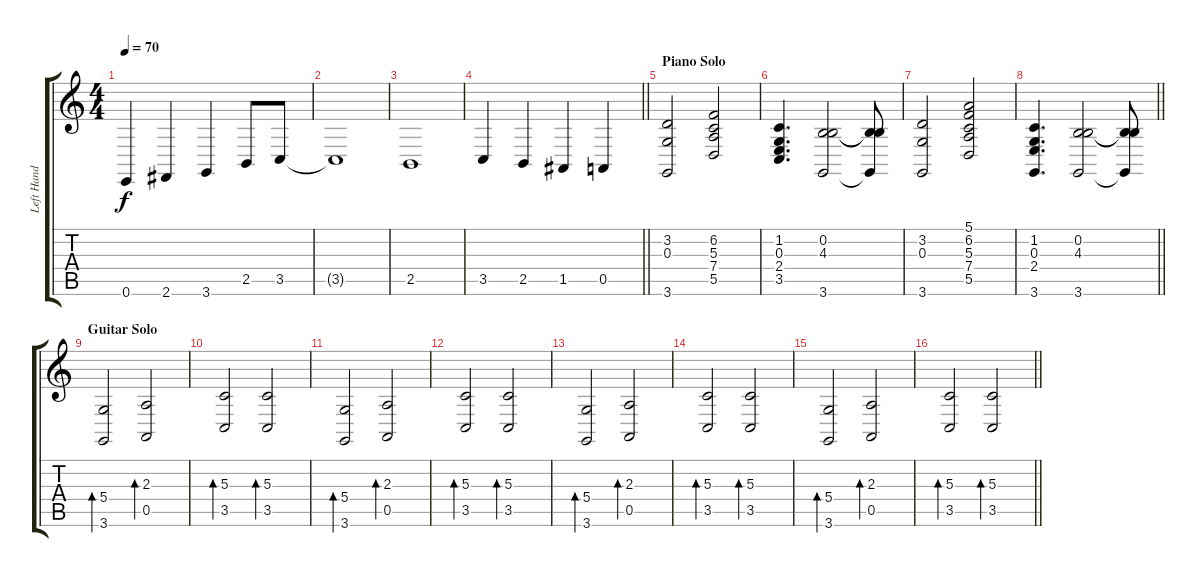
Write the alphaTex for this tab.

\track ("Left Hand - Piano" "Left Hand ") {instrument acousticgrandpiano}
\staff {score tabs}
\tuning (E4 B3 G3 D3 A2 E2) {hide}
\ts (4 4)
\tempo 70
\clef g2
\ks c
0.6.4{dy f} 2.6.4 3.6.4 2.5.8 3.5.8 |
3.5{t}.1 |
2.5.1 |
\barLineRight lightlight
3.5.4 2.5.4 1.5.4 0.5.4 |
\section ("" "Piano Solo")
(3.2 0.3 3.6).2 (6.2 5.3 7.4 5.5).2 |
(1.2 0.3 2.4 3.5).4{d} (0.2 4.3 3.6).2 (0.2{t} 4.3{t} 3.6{t}).8 |
(3.2 0.3 3.6).2 (5.1 6.2 5.3 7.4 5.5).2 |
\barLineRight lightlight
(1.2 0.3 2.4 3.6).4{d} (0.2 4.3 3.6).2 (0.2{t} 4.3{t} 3.6{t}).8 |
\section ("" "Guitar Solo")
(5.4 3.6).2{bd 60} (2.3 0.5).2{bd 60} |
(5.3 3.5).2{bd 60} (5.3 3.5).2{bd 60} |
(5.4 3.6).2{bd 60} (2.3 0.5).2{bd 60} |
(5.3 3.5).2{bd 60} (5.3 3.5).2{bd 60} |
(5.4 3.6).2{bd 60} (2.3 0.5).2{bd 60} |
(5.3 3.5).2{bd 60} (5.3 3.5).2{bd 60} |
(5.4 3.6).2{bd 60} (2.3 0.5).2{bd 60} |
\barLineRight lightlight
(5.3 3.5).2{bd 60} (5.3 3.5).2{bd 60}
